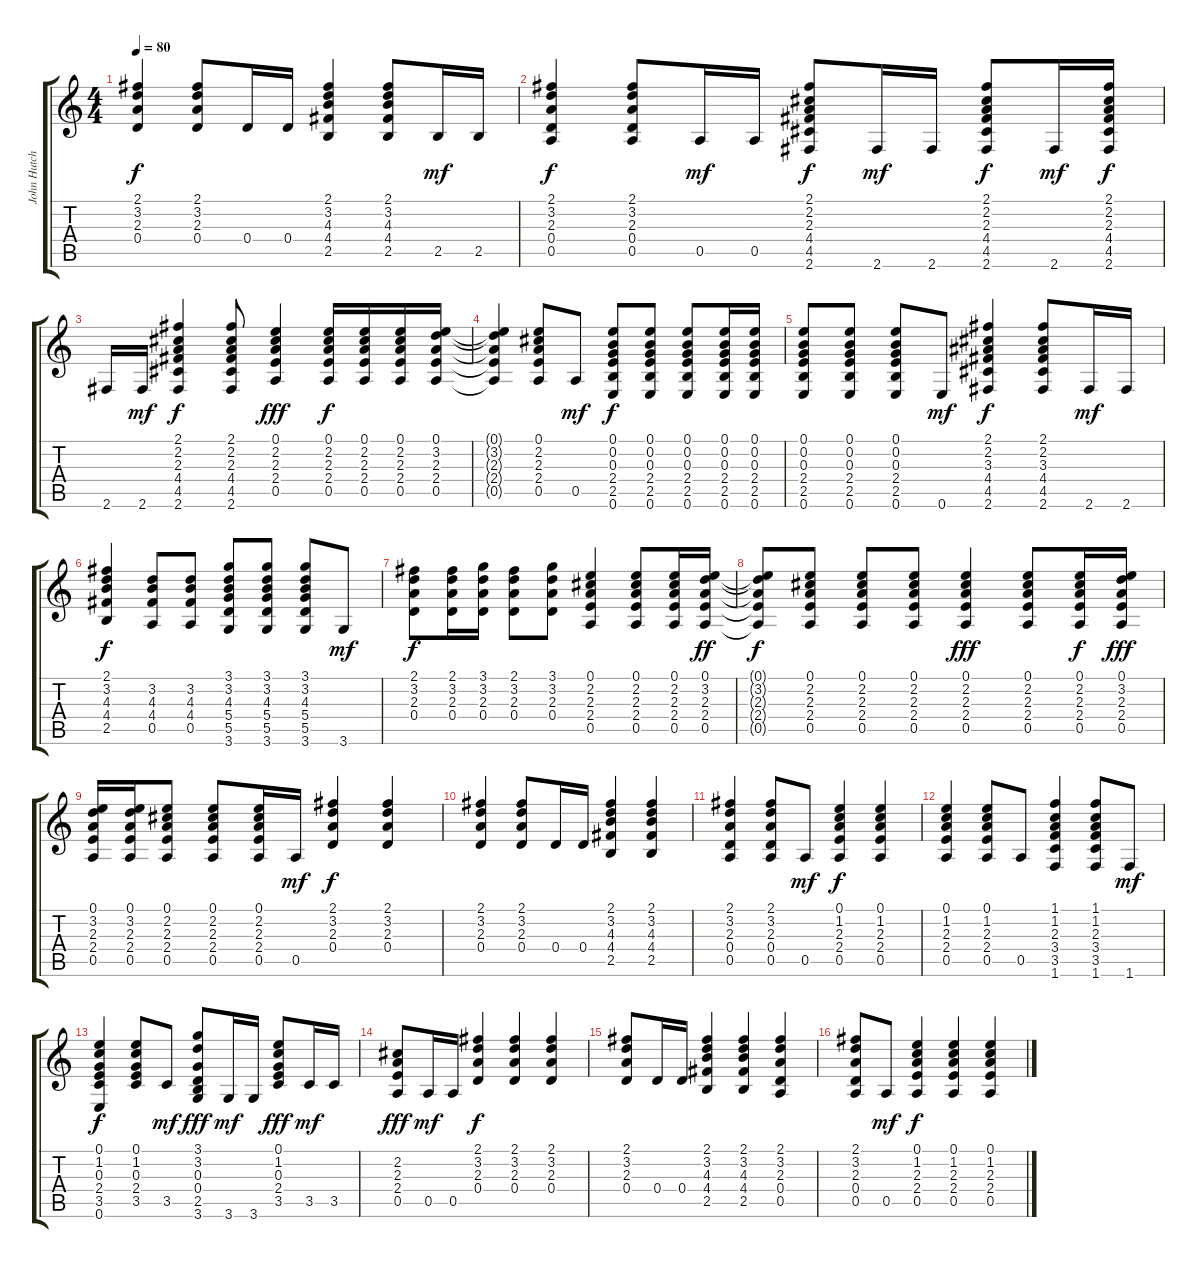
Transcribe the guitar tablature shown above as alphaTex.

\track ("John Hutchison" "John Hutch") {instrument acousticguitarsteel}
\staff {score tabs}
\tuning (E4 B3 G3 D3 A2 E2) {hide}
\ts (4 4)
\tempo 80
\clef g2
\ks c
(2.1 3.2 2.3 0.4).4{dy f} (2.1 3.2 2.3 0.4).8 0.4.16 0.4.16 (2.1 3.2 4.3 4.4 2.5).4 (2.1 3.2 4.3 4.4 2.5).8 2.5.16{dy mf} 2.5.16 |
(2.1 3.2 2.3 0.4 0.5).4{dy f} (2.1 3.2 2.3 0.4 0.5).8 0.5.16{dy mf} 0.5.16 (2.1 2.2 2.3 4.4 4.5 2.6).8{dy f} 2.6.16{dy mf} 2.6.16 (2.1 2.2 2.3 4.4 4.5 2.6).8{dy f} 2.6.16{dy mf} (2.1 2.2 2.3 4.4 4.5 2.6).16{dy f} |
2.6.16 2.6.16{dy mf} (2.1 2.2 2.3 4.4 4.5 2.6).4{dy f} (2.1 2.2 2.3 4.4 4.5 2.6).8 (0.1 2.2 2.3 2.4 0.5).4{dy fff} (0.1 2.2 2.3 2.4 0.5).16{dy f} (0.1 2.2 2.3 2.4 0.5).16 (0.1 2.2 2.3 2.4 0.5).16 (0.1 3.2 2.3 2.4 0.5).16 |
(0.1{t} 3.2{t} 2.3{t} 2.4{t} 0.5{t}).4 (0.1 2.2 2.3 2.4 0.5).8 0.5.8{dy mf} (0.1 0.2 0.3 2.4 2.5 0.6).8{dy f} (0.1 0.2 0.3 2.4 2.5 0.6).8 (0.1 0.2 0.3 2.4 2.5 0.6).8 (0.1 0.2 0.3 2.4 2.5 0.6).16 (0.1 0.2 0.3 2.4 2.5 0.6).16 |
(0.1 0.2 0.3 2.4 2.5 0.6).8 (0.1 0.2 0.3 2.4 2.5 0.6).8 (0.1 0.2 0.3 2.4 2.5 0.6).8 0.6.8{dy mf} (2.1 2.2 3.3 4.4 4.5 2.6).4{dy f} (2.1 2.2 3.3 4.4 4.5 2.6).8 2.6.16{dy mf} 2.6.16 |
(2.1 3.2 4.3 4.4 2.5).4{dy f} (3.2 4.3 4.4 0.5).8 (3.2 4.3 4.4 0.5).8 (3.1 3.2 4.3 5.4 5.5 3.6).8 (3.1 3.2 4.3 5.4 5.5 3.6).8 (3.1 3.2 4.3 5.4 5.5 3.6).8 3.6.8{dy mf} |
(2.1 3.2 2.3 0.4).8{dy f} (2.1 3.2 2.3 0.4).16 (3.1 3.2 2.3 0.4).16 (2.1 3.2 2.3 0.4).8 (3.1 3.2 2.3 0.4).8 (0.1 2.2 2.3 2.4 0.5).4 (0.1 2.2 2.3 2.4 0.5).8 (0.1 2.2 2.3 2.4 0.5).16 (0.1 3.2 2.3 2.4 0.5).16{dy ff} |
(0.1{t} 3.2{t} 2.3{t} 2.4{t} 0.5{t}).8{dy f} (0.1 2.2 2.3 2.4 0.5).8 (0.1 2.2 2.3 2.4 0.5).8 (0.1 2.2 2.3 2.4 0.5).8 (0.1 2.2 2.3 2.4 0.5).4{dy fff} (0.1 2.2 2.3 2.4 0.5).8 (0.1 2.2 2.3 2.4 0.5).16{dy f} (0.1 3.2 2.3 2.4 0.5).16{dy fff} |
(0.1 3.2 2.3 2.4 0.5).16 (0.1 3.2 2.3 2.4 0.5).16 (0.1 2.2 2.3 2.4 0.5).8 (0.1 2.2 2.3 2.4 0.5).8 (0.1 2.2 2.3 2.4 0.5).16 0.5.16{dy mf} (2.1 3.2 2.3 0.4).4{dy f} (2.1 3.2 2.3 0.4).4 |
(2.1 3.2 2.3 0.4).4 (2.1 3.2 2.3 0.4).8 0.4.16 0.4.16 (2.1 3.2 4.3 4.4 2.5).4 (2.1 3.2 4.3 4.4 2.5).4 |
(2.1 3.2 2.3 0.4 0.5).4 (2.1 3.2 2.3 0.4 0.5).8 0.5.8{dy mf} (0.1 1.2 2.3 2.4 0.5).4{dy f} (0.1 1.2 2.3 2.4 0.5).4 |
(0.1 1.2 2.3 2.4 0.5).4 (0.1 1.2 2.3 2.4 0.5).8 0.5.8 (1.1 1.2 2.3 3.4 3.5 1.6).4 (1.1 1.2 2.3 3.4 3.5 1.6).8 1.6.8{dy mf} |
(0.1 1.2 0.3 2.4 3.5 0.6).4{dy f} (0.1 1.2 0.3 2.4 3.5).8 3.5.8{dy mf} (3.1 3.2 0.3 0.4 2.5 3.6).8{dy fff} 3.6.16{dy mf} 3.6.16 (0.1 1.2 0.3 2.4 3.5).8{dy fff} 3.5.16{dy mf} 3.5.16 |
(2.2 2.3 2.4 0.5).8{dy fff} 0.5.16{dy mf} 0.5.16 (2.1 3.2 2.3 0.4).4{dy f} (2.1 3.2 2.3 0.4).4 (2.1 3.2 2.3 0.4).4 |
(2.1 3.2 2.3 0.4).8 0.4.16 0.4.16 (2.1 3.2 4.3 4.4 2.5).4 (2.1 3.2 4.3 4.4 2.5).4 (2.1 3.2 2.3 0.4 0.5).4 |
(2.1 3.2 2.3 0.4 0.5).8 0.5.8{dy mf} (0.1 1.2 2.3 2.4 0.5).4{dy f} (0.1 1.2 2.3 2.4 0.5).4 (0.1 1.2 2.3 2.4 0.5).4
